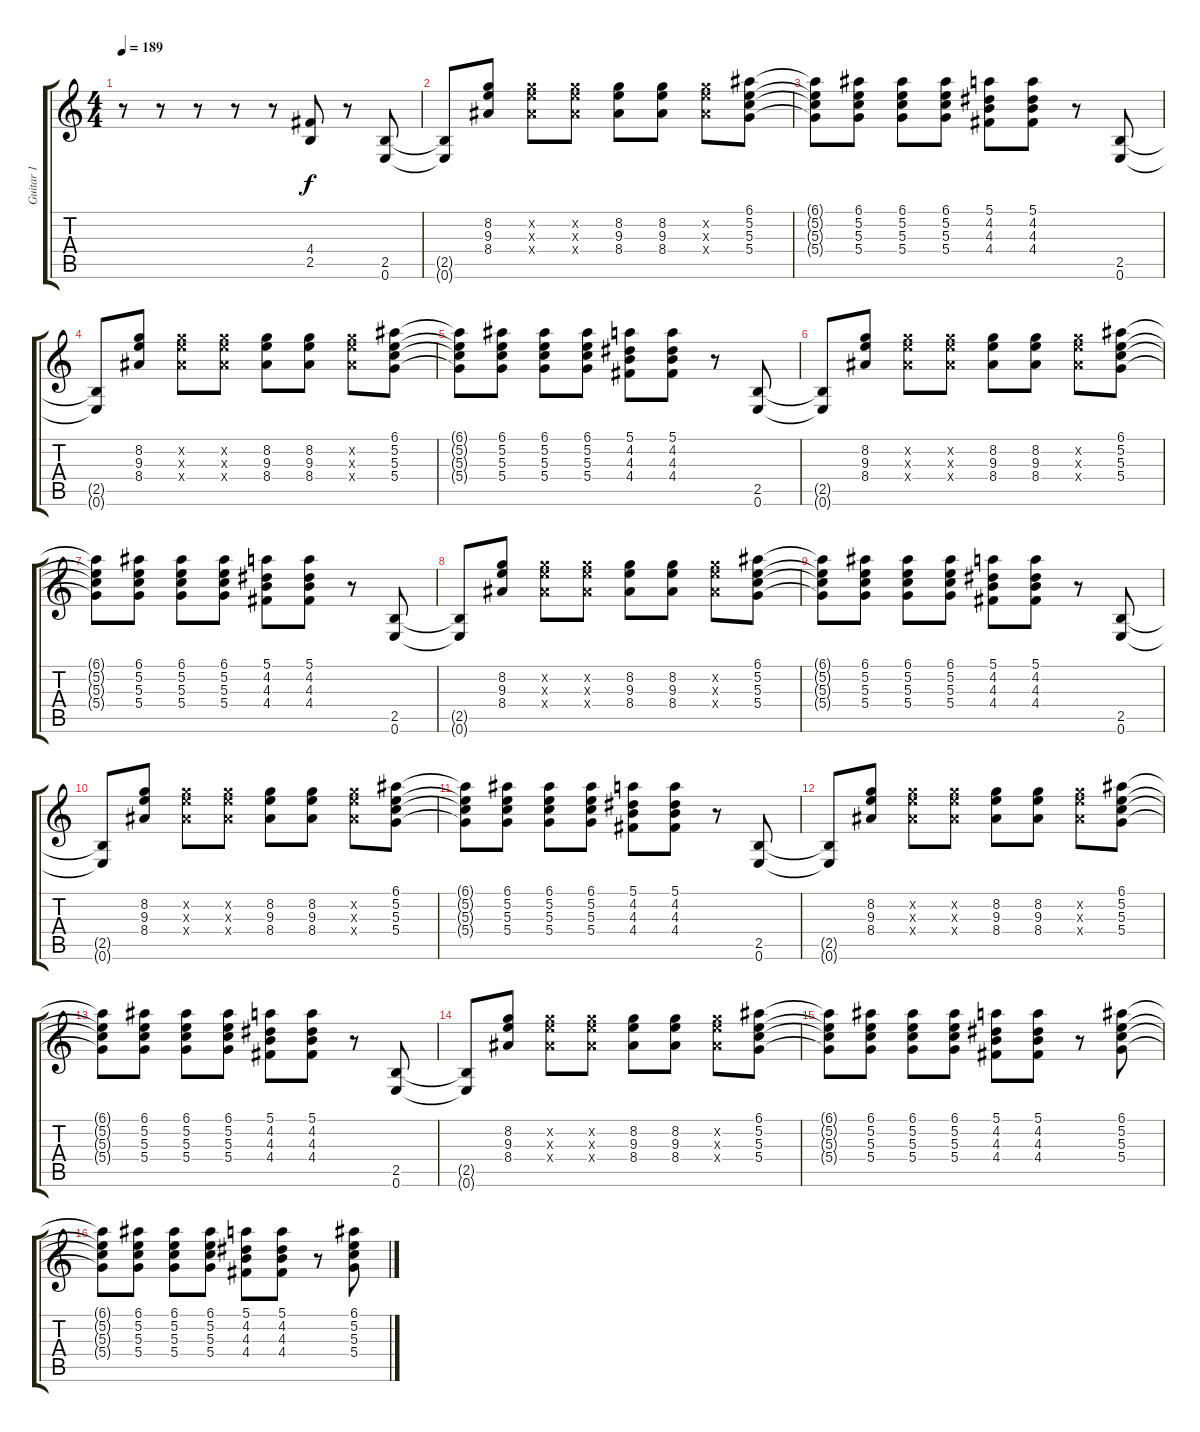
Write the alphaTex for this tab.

\track ("Guitar 1" "Guitar 1") {instrument overdrivenguitar}
\staff {score tabs}
\tuning (E4 B3 G3 D3 A2 E2) {hide}
\ts (4 4)
\tempo 189
\clef g2
\ks c
r.8{dy f} r.8 r.8 r.8 r.8 (4.4 2.5).8 r.8 (2.5 0.6).8 |
(2.5{t} 0.6{t}).8 (8.2 9.3 8.4).8 (8.2{x} 9.3{x} 8.4{x}).8 (8.2{x} 9.3{x} 8.4{x}).8 (8.2 9.3 8.4).8 (8.2 9.3 8.4).8 (8.2{x} 9.3{x} 8.4{x}).8 (6.1 5.2 5.3 5.4).8 |
(6.1{t} 5.2{t} 5.3{t} 5.4{t}).8 (6.1 5.2 5.3 5.4).8 (6.1 5.2 5.3 5.4).8 (6.1 5.2 5.3 5.4).8 (5.1 4.2 4.3 4.4).8 (5.1 4.2 4.3 4.4).8 r.8 (2.5 0.6).8 |
(2.5{t} 0.6{t}).8 (8.2 9.3 8.4).8 (8.2{x} 9.3{x} 8.4{x}).8 (8.2{x} 9.3{x} 8.4{x}).8 (8.2 9.3 8.4).8 (8.2 9.3 8.4).8 (8.2{x} 9.3{x} 8.4{x}).8 (6.1 5.2 5.3 5.4).8 |
(6.1{t} 5.2{t} 5.3{t} 5.4{t}).8 (6.1 5.2 5.3 5.4).8 (6.1 5.2 5.3 5.4).8 (6.1 5.2 5.3 5.4).8 (5.1 4.2 4.3 4.4).8 (5.1 4.2 4.3 4.4).8 r.8 (2.5 0.6).8 |
(2.5{t} 0.6{t}).8 (8.2 9.3 8.4).8 (8.2{x} 9.3{x} 8.4{x}).8 (8.2{x} 9.3{x} 8.4{x}).8 (8.2 9.3 8.4).8 (8.2 9.3 8.4).8 (8.2{x} 9.3{x} 8.4{x}).8 (6.1 5.2 5.3 5.4).8 |
(6.1{t} 5.2{t} 5.3{t} 5.4{t}).8 (6.1 5.2 5.3 5.4).8 (6.1 5.2 5.3 5.4).8 (6.1 5.2 5.3 5.4).8 (5.1 4.2 4.3 4.4).8 (5.1 4.2 4.3 4.4).8 r.8 (2.5 0.6).8 |
(2.5{t} 0.6{t}).8 (8.2 9.3 8.4).8 (8.2{x} 9.3{x} 8.4{x}).8 (8.2{x} 9.3{x} 8.4{x}).8 (8.2 9.3 8.4).8 (8.2 9.3 8.4).8 (8.2{x} 9.3{x} 8.4{x}).8 (6.1 5.2 5.3 5.4).8 |
(6.1{t} 5.2{t} 5.3{t} 5.4{t}).8 (6.1 5.2 5.3 5.4).8 (6.1 5.2 5.3 5.4).8 (6.1 5.2 5.3 5.4).8 (5.1 4.2 4.3 4.4).8 (5.1 4.2 4.3 4.4).8 r.8 (2.5 0.6).8 |
(2.5{t} 0.6{t}).8 (8.2 9.3 8.4).8 (8.2{x} 9.3{x} 8.4{x}).8 (8.2{x} 9.3{x} 8.4{x}).8 (8.2 9.3 8.4).8 (8.2 9.3 8.4).8 (8.2{x} 9.3{x} 8.4{x}).8 (6.1 5.2 5.3 5.4).8 |
(6.1{t} 5.2{t} 5.3{t} 5.4{t}).8 (6.1 5.2 5.3 5.4).8 (6.1 5.2 5.3 5.4).8 (6.1 5.2 5.3 5.4).8 (5.1 4.2 4.3 4.4).8 (5.1 4.2 4.3 4.4).8 r.8 (2.5 0.6).8 |
(2.5{t} 0.6{t}).8 (8.2 9.3 8.4).8 (8.2{x} 9.3{x} 8.4{x}).8 (8.2{x} 9.3{x} 8.4{x}).8 (8.2 9.3 8.4).8 (8.2 9.3 8.4).8 (8.2{x} 9.3{x} 8.4{x}).8 (6.1 5.2 5.3 5.4).8 |
(6.1{t} 5.2{t} 5.3{t} 5.4{t}).8 (6.1 5.2 5.3 5.4).8 (6.1 5.2 5.3 5.4).8 (6.1 5.2 5.3 5.4).8 (5.1 4.2 4.3 4.4).8 (5.1 4.2 4.3 4.4).8 r.8 (2.5 0.6).8 |
(2.5{t} 0.6{t}).8 (8.2 9.3 8.4).8 (8.2{x} 9.3{x} 8.4{x}).8 (8.2{x} 9.3{x} 8.4{x}).8 (8.2 9.3 8.4).8 (8.2 9.3 8.4).8 (8.2{x} 9.3{x} 8.4{x}).8 (6.1 5.2 5.3 5.4).8 |
(6.1{t} 5.2{t} 5.3{t} 5.4{t}).8 (6.1 5.2 5.3 5.4).8 (6.1 5.2 5.3 5.4).8 (6.1 5.2 5.3 5.4).8 (5.1 4.2 4.3 4.4).8 (5.1 4.2 4.3 4.4).8 r.8 (6.1 5.2 5.3 5.4).8 |
(6.1{t} 5.2{t} 5.3{t} 5.4{t}).8 (6.1 5.2 5.3 5.4).8 (6.1 5.2 5.3 5.4).8 (6.1 5.2 5.3 5.4).8 (5.1 4.2 4.3 4.4).8 (5.1 4.2 4.3 4.4).8 r.8 (6.1 5.2 5.3 5.4).8
